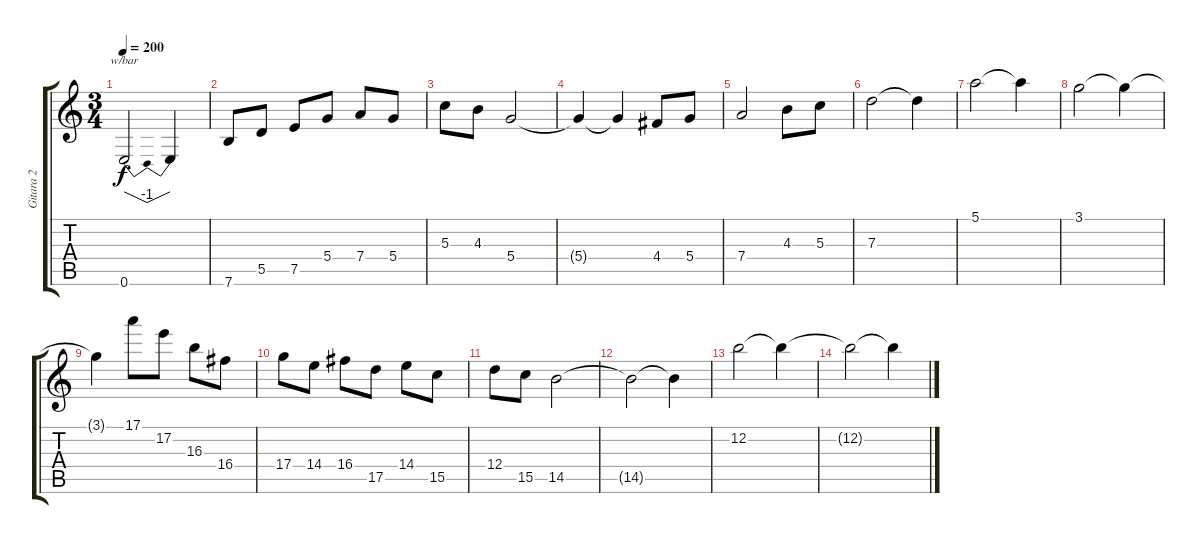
\track ("Gitara 2" "Gitara 2") {instrument distortionguitar}
\staff {score tabs}
\tuning (E4 B3 G3 D3 A2 E2) {hide}
\ts (3 4)
\tempo 200
\clef g2
\ks c
0.6.2{tbe (dip default 0 0 30 -4 60 0) dy f} 0.6{t}.4 |
7.6.8 5.5.8 7.5.8 5.4.8 7.4.8 5.4.8 |
5.3.8 4.3.8 5.4.2 |
5.4{t}.4 5.4{t}.4 4.4.8 5.4.8 |
7.4.2 4.3.8 5.3.8 |
7.3.2 7.3{t}.4 |
5.1.2 5.1{t}.4 |
3.1.2 3.1{t}.4 |
3.1{t}.4 17.1.8 17.2.8 16.3.8 16.4.8 |
17.4.8 14.4.8 16.4.8 17.5.8 14.4.8 15.5.8 |
12.4.8 15.5.8 14.5.2 |
14.5{t}.2 14.5{t}.4 |
12.2.2 12.2{t}.4 |
12.2{t}.2 12.2{t}.4
